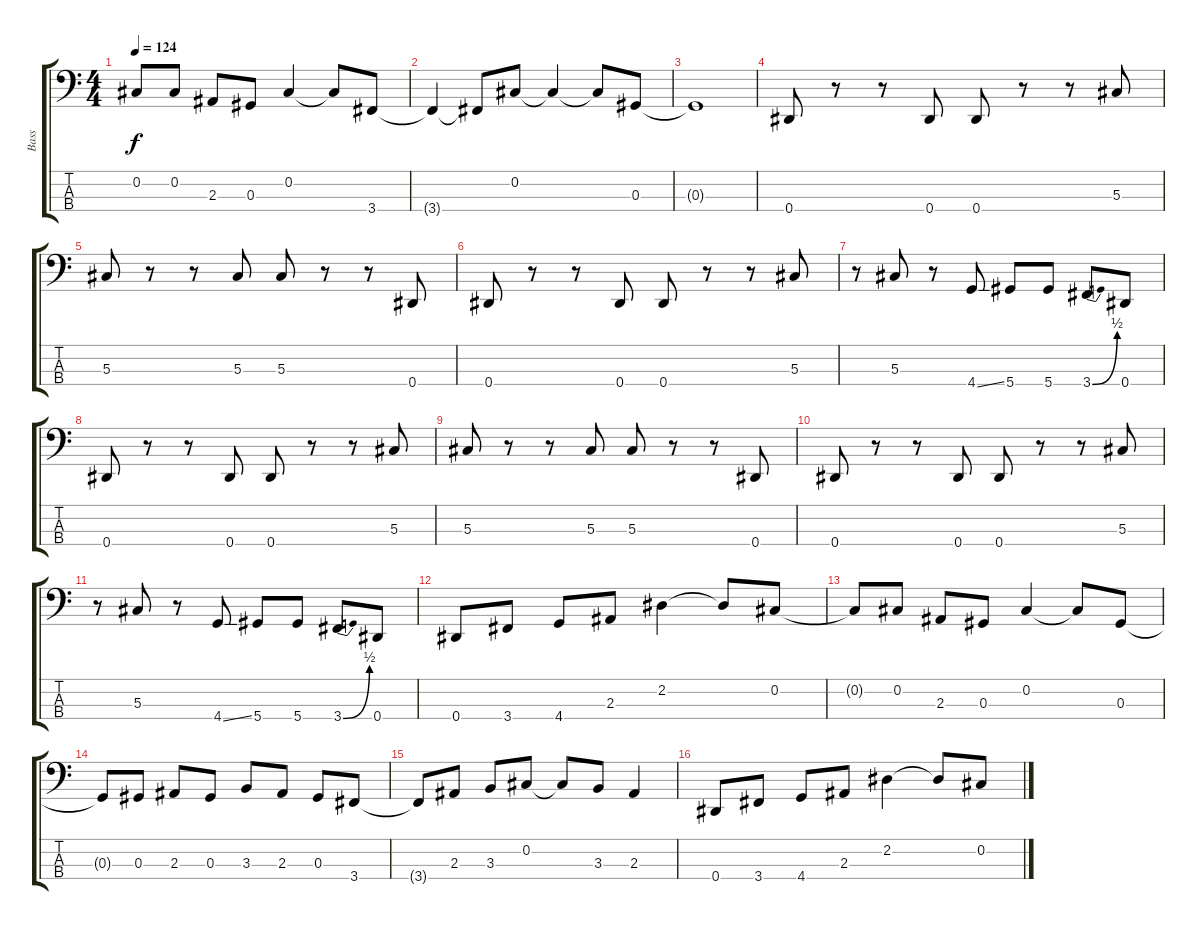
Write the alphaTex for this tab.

\track ("Bass" "Bass") {instrument electricbasspick}
\staff {score tabs}
\tuning (Gb2 Db2 Ab1 Eb1) {hide}
\ts (4 4)
\tempo 124
\clef f4
\ks c
0.2{t}.8{dy f} 0.2.8 2.3.8 0.3.8 0.2.4 0.2{t}.8 3.4.8 |
3.4{t}.4 3.4{t}.8 0.2.8 0.2{t}.4 0.2{t}.8 0.3.8 |
0.3{t}.1 |
0.4.8 r.8 r.8 0.4.8 0.4.8 r.8 r.8 5.3.8 |
5.3.8 r.8 r.8 5.3.8 5.3.8 r.8 r.8 0.4.8 |
0.4.8 r.8 r.8 0.4.8 0.4.8 r.8 r.8 5.3.8 |
r.8 5.3.8 r.8 4.4{ss}.8 5.4.8 5.4.8 3.4{be (bend 0 0 60 2)}.8 0.4.8 |
0.4.8 r.8 r.8 0.4.8 0.4.8 r.8 r.8 5.3.8 |
5.3.8 r.8 r.8 5.3.8 5.3.8 r.8 r.8 0.4.8 |
0.4.8 r.8 r.8 0.4.8 0.4.8 r.8 r.8 5.3.8 |
r.8 5.3.8 r.8 4.4{ss}.8 5.4.8 5.4.8 3.4{be (bend 0 0 60 2)}.8 0.4.8 |
0.4.8 3.4.8 4.4.8 2.3.8 2.2.4 2.2{t}.8 0.2.8 |
0.2{t}.8 0.2.8 2.3.8 0.3.8 0.2.4 0.2{t}.8 0.3.8 |
0.3{t}.8 0.3.8 2.3.8 0.3.8 3.3.8 2.3.8 0.3.8 3.4.8 |
3.4{t}.8 2.3.8 3.3.8 0.2.8 0.2{t}.8 3.3.8 2.3.4 |
0.4.8 3.4.8 4.4.8 2.3.8 2.2.4 2.2{t}.8 0.2.8
